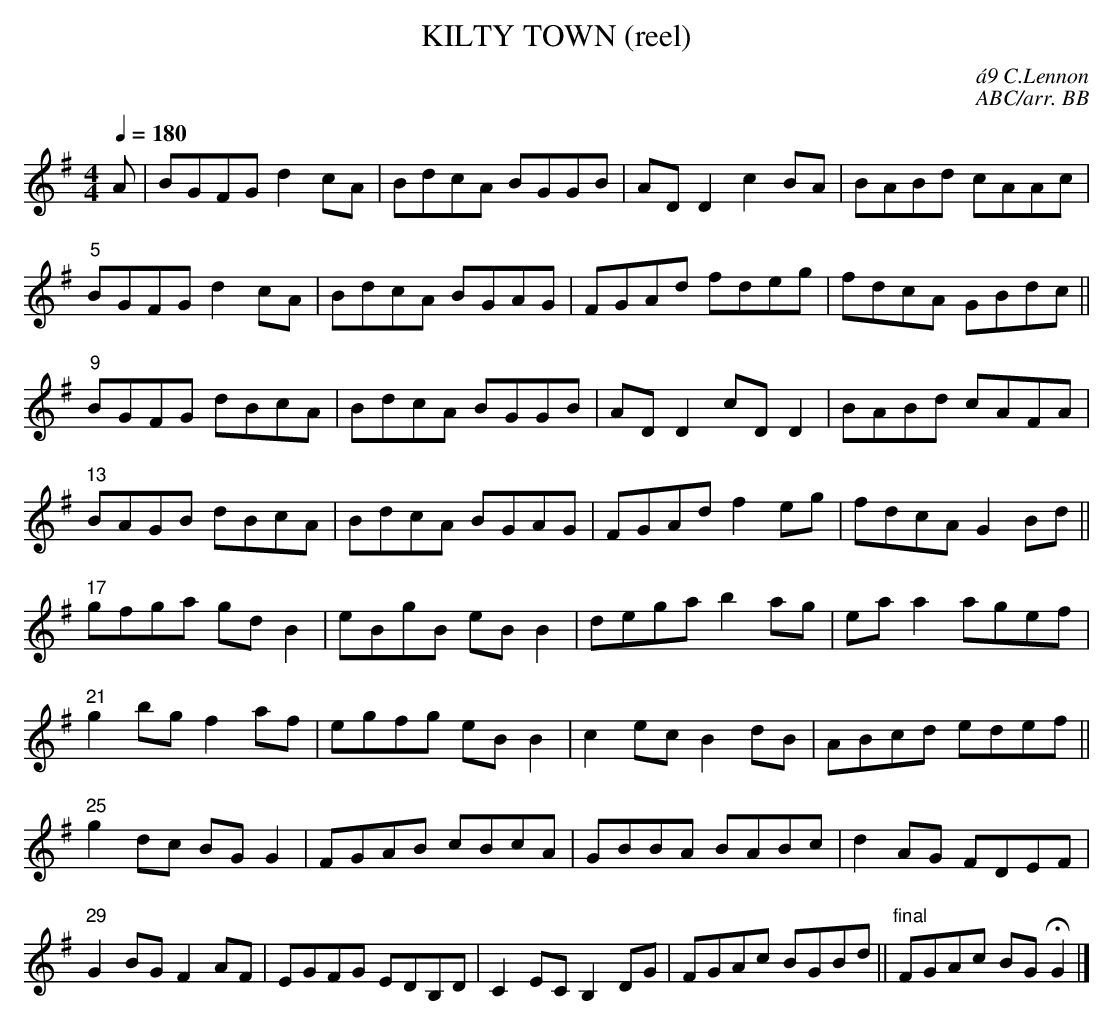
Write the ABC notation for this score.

X:1
T:KILTY TOWN (reel)
C:\'a9 C.Lennon
C:ABC/arr. BB
Q:1/4=180
M:4/4
L:1/8
K:G
A|BGFG d2cA|BdcA BGGB|ADD2 c2BA|BABd cAAc|
"5"BGFG d2cA|BdcA BGAG|FGAd fdeg|fdcA GBdc||
"9"BGFG dBcA|BdcA BGGB|ADD2 cDD2|BABd cAFA|
"13"BAGB dBcA|BdcA BGAG|FGAd f2eg|fdcA G2Bd||
"17"gfga gdB2|eBgB eBB2|dega b2ag|eaa2 agef|
"21"g2bg f2af|egfg eBB2|c2ec B2dB|ABcd edef||
"25"g2dc BGG2|FGAB cBcA|GBBA BABc|d2AG FDEF|
"29"G2BG F2AF|EGFG EDB,D|C2EC B,2DG|FGAc BGBd||\
"final"FGAc BGHG2|]
